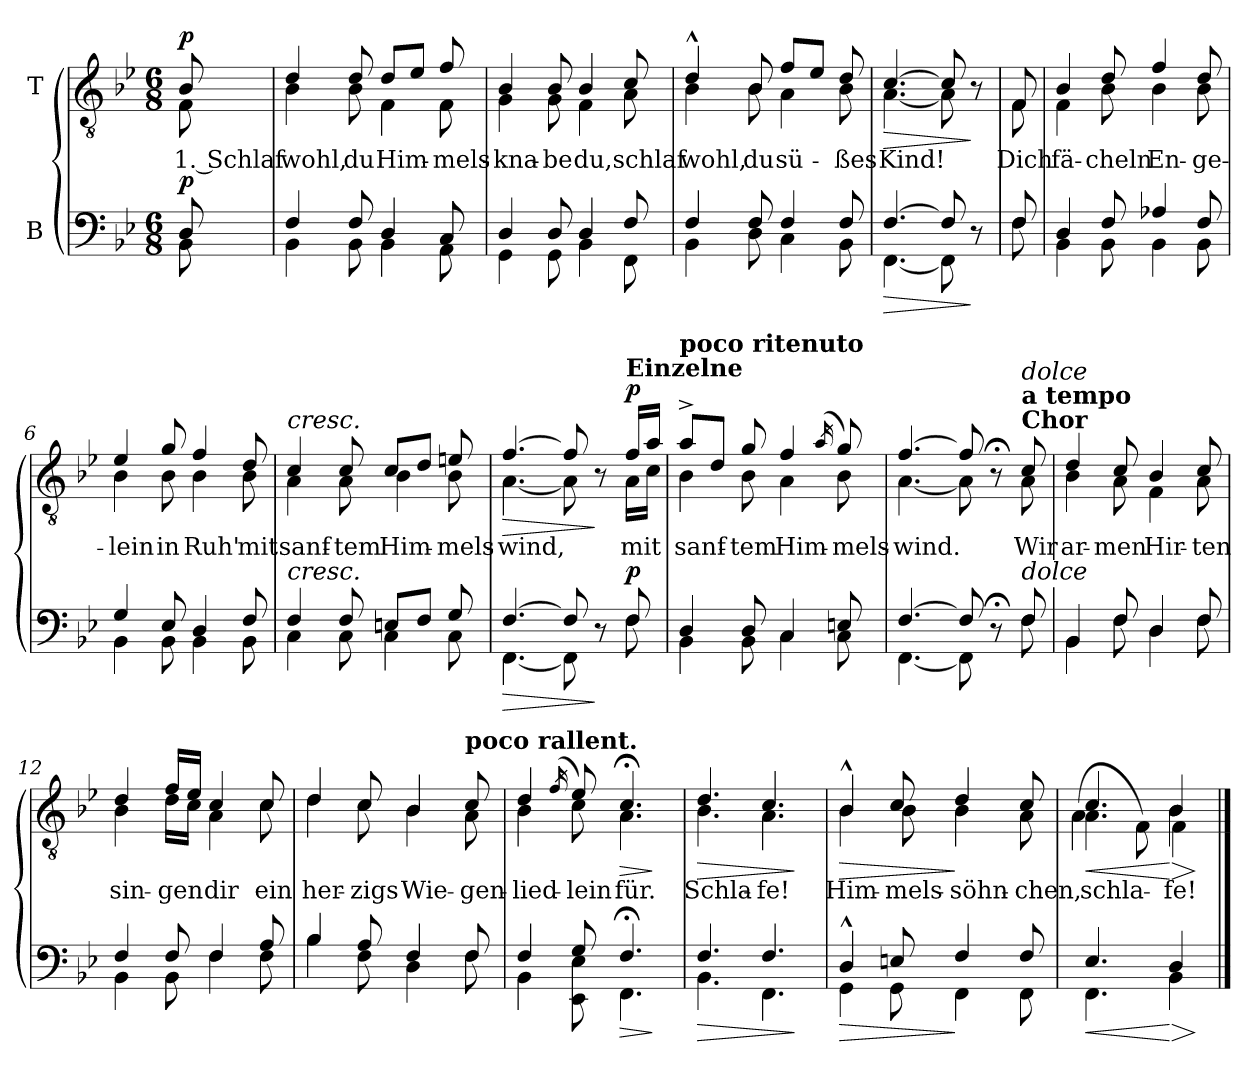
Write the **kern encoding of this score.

**kern	**dynam	**kern	**text	**dynam
*part2	*part2	*part1	*part1	*part1
*staff2	*staff2	*staff1	*staff1	*staff1
*I"B	*	*I"T	*	*
*clefF4	*	*clefGv2	*	*
*k[b-e-]	*	*k[b-e-]	*	*
*M6/8	*	*M6/8	*	*
=	=	=	=	=
*^	*	*	*	*
!	!	!	!LO:TX:a:B:t=Sehr mäßig	!	!
!	!	!LO:DY:a	!	!LO:LY:b	!LO:DY:a
*	*	*	*^	*	*
8D/	8BB-\	p	8B-/	8F\	1. Schlaf	p
=1	=1	=1	=1	=1	=1	=1
!	!	!	!	!	!LO:LY:b	!
4F/	4BB-\	.	4d/	4B-\	wohl,	.
!	!	!	!	!	!LO:LY:b	!
8F/	8BB-\	.	8d/	8B-\	du	.
!	!	!	!	!	!LO:LY:b	!
4D/	4BB-\	.	8d/L	4F\	Him-	.
.	.	.	8e-/J	.	.	.
!	!	!	!	!	!LO:LY:b	!
8C/	8AA\	.	8f/	8F\	-mels-	.
=2	=2	=2	=2	=2	=2	=2
!	!	!	!	!	!LO:LY:b	!
4D/	4GG\	.	4B-/	4G\	-kna-	.
!	!	!	!	!	!LO:LY:b	!
8D/	8GG\	.	8B-/	8G\	-be	.
!	!	!	!	!	!LO:LY:b	!
4D/	4BB-\	.	4B-/	4F\	du,	.
!	!	!	!	!	!LO:LY:b	!
8F/	8FF\	.	8c/	8A\	schlaf	.
=3	=3	=3	=3	=3	=3	=3
!	!	!	!	!	!LO:LY:b	!
4F/	4BB-\	.	4d^^/	4B-\	wohl,	.
!	!	!	!	!	!LO:LY:b	!
8F/	8D\	.	8B-/	8B-\	du	.
!	!	!	!	!	!LO:LY:b	!
4F/	4C\	.	8f/L	4A\	sü-	.
.	.	.	8e-/J	.	.	.
!	!	!	!	!	!LO:LY:b	!
8F/	8BB-\	.	8d/	8B-\	-ßes	.
=4	=4	=4	=4	=4	=4	=4
!	!	!LO:HP:b	!	!	!LO:LY:b	!LO:HP:b
[4.F/	[4.FF\	>	[4.c/	[4.A\	Kind!	>
8F/]	8FF\]	.	8c/]	8A\]	.	.
8r	8ryy	]	8r	8ryy	.	]
!!LO:LB:g=z	!!
=4X1	=4X1	=4X1	=4X1	=4X1	=4X1	=4X1
!	!	!	!	!	!LO:LY:b	!
8F/	8F\	.	8F/	8F\	Dich	.
=5	=5	=5	=5	=5	=5	=5
!	!	!	!	!	!LO:LY:b	!
4D/	4BB-\	.	4B-/	4F\	fä-	.
!	!	!	!	!	!LO:LY:b	!
8F/	8BB-\	.	8d/	8B-\	-cheln	.
!	!	!	!	!	!LO:LY:b	!
4A-X/	4BB-\	.	4f/	4B-\	En-	.
!	!	!	!	!	!LO:LY:b	!
8F/	8BB-\	.	8d/	8B-\	-ge-	.
=6	=6	=6	=6	=6	=6	=6
!	!	!	!	!	!LO:LY:b	!
4G/	4BB-\	.	4e-/	4B-\	-lein	.
!	!	!	!	!	!LO:LY:b	!
8E-/	8BB-\	.	8g/	8B-\	in	.
!	!	!	!	!	!LO:LY:b	!
4D/	4BB-\	.	4f/	4B-\	Ruh'	.
!	!	!	!	!	!LO:LY:b	!
8F/	8BB-\	.	8d/	8B-\	mit	.
=7	=7	=7	=7	=7	=7	=7
!	!	!	!LO:TX:a:i:t=cresc.	!	!	!
!LO:TX:a:i:t=cresc.	!	!	!	!	!	!
!	!	!	!	!	!LO:LY:b	!
4F/	4C\	.	4c/	4A\	sanf-	.
!	!	!	!	!	!LO:LY:b	!
8F/	8C\	.	8c/	8A\	-tem	.
!	!	!	!	!	!LO:LY:b	!
8En/L	4C\	.	8c/L	4B-\	Him-	.
8F/J	.	.	8d/J	.	.	.
!	!	!	!	!	!LO:LY:b	!
8G/	8C\	.	8en/	8B-\	-mels-	.
=8	=8	=8	=8	=8	=8	=8
!	!	!LO:HP:b	!	!	!LO:LY:b	!LO:HP:b
[4.F/	[4.FF\	>	[4.f/	[4.A\	-wind,	>
8F/]	8FF\]	.	8f/]	8A\]	.	.
8r	8ryy	]	8r	8ryy	.	]
!	!	!	!LO:TX:a:B:t=Einzelne	!	!	!
!	!	!LO:DY:a	!	!	!LO:LY:b	!LO:DY:a
8F/	8F\	p	16f/LL	16A\LL	mit	p
.	.	.	16a/JJ	16c\JJ	.	.
!!LO:LB:g=z	!!
=9	=9	=9	=9	=9	=9	=9
!	!	!	!LO:TX:a:B:t=poco ritenuto	!	!	!
!	!	!	!	!	!LO:LY:b	!
4D/	4BB-\	.	8a^/L	4B-\	sanf-	.
.	.	.	8d/J	.	.	.
!	!	!	!	!	!LO:LY:b	!
8D/	8BB-\	.	8g/	8B-\	-tem	.
!	!	!	!	!	!LO:LY:b	!
4C/	4C\	.	4f/	4A\	Him-	.
.	.	.	(16qa/	.	.	.
!	!	!	!	!	!LO:LY:b	!
8En/	8C\	.	8g/)	8B-\	-mels-	.
=10	=10	=10	=10	=10	=10	=10
!	!	!	!	!	!LO:LY:b	!
[4.F/	[4.FF\	.	[4.f/	[4.A\	-wind.	.
8F/]	8FF\]	.	8f/]	8A\]	.	.
8r;<	8ryy	.	8r;<	8ryy	.	.
!	!	!	!LO:TX:a:B:t=Chor	!	!	!
!	!	!	!LO:TX:a:B:t=a tempo	!	!	!
!	!	!	!LO:TX:a:i:t=dolce	!	!	!
!LO:TX:a:i:t=dolce	!	!	!	!	!	!
!	!	!	!	!	!LO:LY:b	!
8F/	8F\	.	8c/	8A\	Wir	.
=11	=11	=11	=11	=11	=11	=11
!	!	!	!	!	!LO:LY:b	!
4BB-/	4BB-\	.	4d/	4B-\	ar-	.
!	!	!	!	!	!LO:LY:b	!
8F/	8F\	.	8c/	8A\	-men	.
!	!	!	!	!	!LO:LY:b	!
4D/	4D\	.	4B-/	4F\	Hir-	.
!	!	!	!	!	!LO:LY:b	!
8F/	8F\	.	8c/	8A\	-ten	.
=12	=12	=12	=12	=12	=12	=12
!	!	!	!	!	!LO:LY:b	!
4F/	4BB-\	.	4d/	4B-\	sin-	.
!	!	!	!	!	!LO:LY:b	!
8F/	8BB-\	.	16f/LL	16d\LL	-gen	.
.	.	.	16e-/JJ	16c\JJ	.	.
!	!	!	!	!	!LO:LY:b	!
4F/	4F\	.	4c/	4A\	dir	.
!	!	!	!	!	!LO:LY:b	!
8A/	8F\	.	8c/	8c\	ein	.
!!LO:LB:g=z	!!
=13	=13	=13	=13	=13	=13	=13
!	!	!	!	!	!LO:LY:b	!
4B-/	4B-\	.	4d/	4d\	her-	.
!	!	!	!	!	!LO:LY:b	!
8A/	8F\	.	8c/	8c\	-zigs	.
!	!	!	!	!	!LO:LY:b	!
4F/	4D\	.	4B-/	4B-\	Wie-	.
!	!	!	!LO:TX:a:B:t=poco rallent.	!	!	!
!	!	!	!	!	!LO:LY:b	!
8F/	8F\	.	8c/	8A\	-gen-	.
=14	=14	=14	=14	=14	=14	=14
!	!	!	!	!	!LO:LY:b	!
4F/	4BB-\	.	4d/	4B-\	-lied-	.
.	.	.	(16qf/	.	.	.
!	!	!	!	!	!LO:LY:b	!
8G/	8EE-\ 8E-!\	.	8e-/)	8c\	-lein	.
!	!	!LO:HP:b	!	!	!LO:LY:b	!LO:HP:b
4.F;</	4.FF\	>	4.c;</	4.A\	für.	>
*v	*v	*	*	*	*	*
*	*	*v	*v	*	*
.	]	.	.	]
=15	=15	=15	=15	=15
!	!	!LO:TX:a:B:t=a tempo	!	!
!	!LO:HP:b	!	!LO:LY:b	!LO:HP:b
*^	*	*^	*	*
4.F/	4.BB-\	>	4.d/	4.B-\	Schla-	>
!	!	!	!	!	!LO:LY:b	!
4.F/	4.FF\	.	4.c/	4.A\	-fe!	.
*v	*v	*	*	*	*	*
*	*	*v	*v	*	*
.	]	.	.	]
=16	=16	=16	=16	=16
!	!LO:HP:b	!	!LO:LY:b	!LO:HP:b
*^	*	*^	*	*
4D^^/	4GG\	>	4B-^^/	4B-\	Him-	>
!	!	!	!	!	!LO:LY:b	!
8En/	8GG\	.	8c/	8B-\	-mels-	.
!	!	!	!	!	!LO:LY:b	!
4F/	4FF\	]	4d/	4B-\	-söhn-	]
!	!	!	!	!	!LO:LY:b	!
8F/	8FF\	.	8c/	8A\	-chen,	.
=17	=17	=17	=17	=17	=17	=17
!	!	!LO:HP:b	!	!	!LO:LY:b	!LO:HP:b
*	*	*	*	*^	*	*
4.E-/	4.FF\	<	4.c/	4.A\	(4A\	schla-	<
.	.	.	.	.	8F\)	.	.
!	!	!LO:HP:n=1:b	!	!	!	!LO:LY:b	!LO:HP:n=1:b
4D/	4BB-\	[ >	4B-/	4B-\	4F\	-fe!	[ >
*v	*v	*	*	*	*	*	*
*	*	*v	*v	*v	*	*
.	]	.	.	]
==	==	==	==	==
*-	*-	*-	*-	*-
